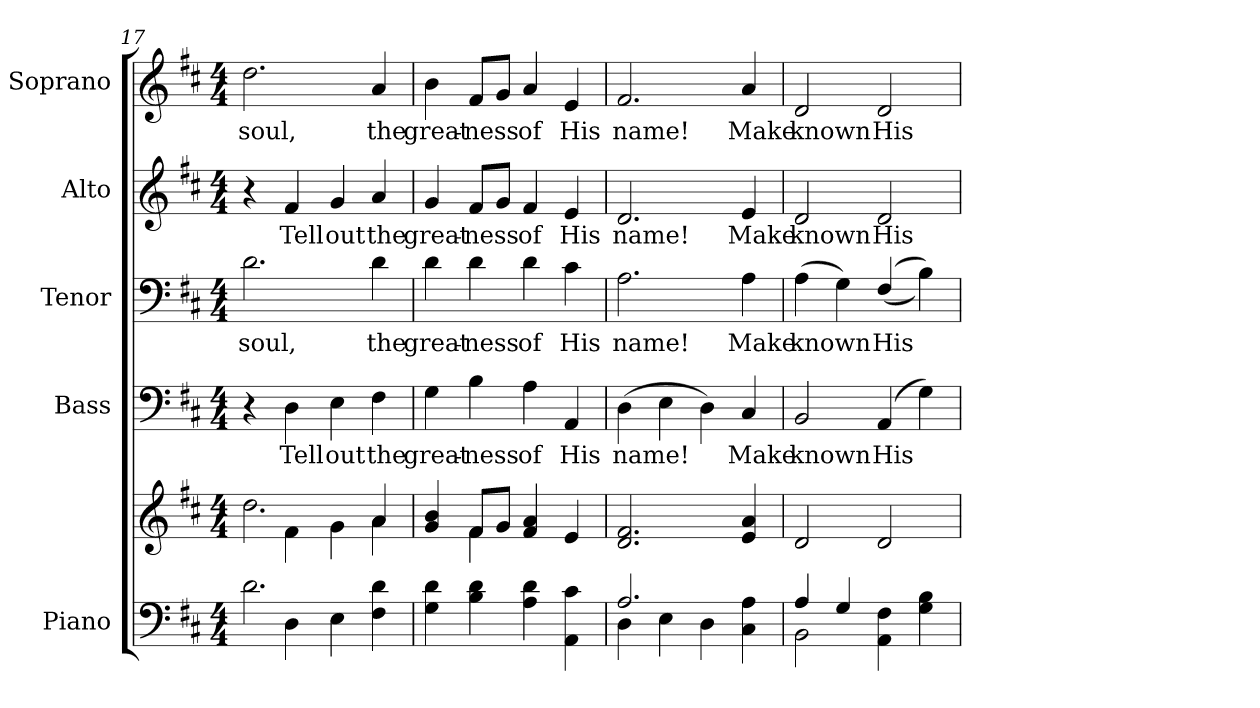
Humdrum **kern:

**kern	**kern	**kern	**text	**kern	**text	**kern	**text	**kern	**text
*part5	*part5	*part4	*part4	*part3	*part3	*part2	*part2	*part1	*part1
*staff6	*staff5	*staff4	*staff4	*staff3	*staff3	*staff2	*staff2	*staff1	*staff1
*I"Piano	*	*I"Bass	*	*I"Tenor	*	*I"Alto	*	*I"Soprano	*
*I'Pno.	*	*I'B.	*	*I'T.	*	*I'A.	*	*I'S.	*
!!LO:PB:g=z
*clefF4	*clefG2	*clefF4	*	*clefF4	*	*clefG2	*	*clefG2	*
*k[f#c#]	*k[f#c#]	*k[f#c#]	*	*k[f#c#]	*	*k[f#c#]	*	*k[f#c#]	*
*D:	*D:	*D:	*	*D:	*	*D:	*	*D:	*
*M4/4	*M4/4	*M4/4	*	*M4/4	*	*M4/4	*	*M4/4	*
=17	=17	=17	=17	=17	=17	=17	=17	=17	=17
*^	*^	*	*	*	*	*	*	*	*
!	!	!	!	!	!	!	!LO:LY:b:color=#000000	!	!	!	!
!	!	!	!	!	!	!	!	!	!	!	!LO:LY:b:color=#000000
2.di\	4ryy	2.ddi\	4ryy	4r	.	2.di\	soul,	4r	.	2.ddi\	soul,
!	!	!	!	!	!LO:LY:b:color=#000000	!	!	!	!	!	!
!	!	!	!	!	!	!	!	!	!LO:LY:b:color=#000000	!	!
.	4Di\	.	4f#i\	4Di\	Tell	.	.	4f#i/	Tell	.	.
!	!	!	!	!	!LO:LY:b:color=#000000	!	!	!	!	!	!
!	!	!	!	!	!	!	!	!	!LO:LY:b:color=#000000	!	!
.	4Ei\	.	4gi\	4Ei\	out	.	.	4gi/	out	.	.
!	!	!	!	!	!LO:LY:b:color=#000000	!	!	!	!	!	!
!	!	!	!	!	!	!	!LO:LY:b:color=#000000	!	!	!	!
!	!	!	!	!	!	!	!	!	!LO:LY:b:color=#000000	!	!
!	!	!	!	!	!	!	!	!	!	!	!LO:LY:b:color=#000000
4F#i\ 4di	4ryy	4ai/	4ai\	4F#i\	the	4di\	the	4ai/	the	4ai/	the
*v	*v	*	*	*	*	*	*	*	*	*	*
=18	=18	=18	=18	=18	=18	=18	=18	=18	=18	=18
*^	*	*	*	*	*	*	*	*	*	*
!	!	!	!	!	!LO:LY:b:color=#000000	!	!	!	!	!	!
*v	*v	*	*	*	*	*	*	*	*	*	*
*^	*	*	*	*	*	*	*	*	*	*
!	!	!	!	!	!	!	!LO:LY:b:color=#000000	!	!	!	!
*v	*v	*	*	*	*	*	*	*	*	*	*
*^	*	*	*	*	*	*	*	*	*	*
!	!	!	!	!	!	!	!	!	!LO:LY:b:color=#000000	!	!
*v	*v	*	*	*	*	*	*	*	*	*	*
*^	*	*	*	*	*	*	*	*	*	*
!	!	!	!	!	!	!	!	!	!	!	!LO:LY:b:color=#000000
*v	*v	*	*	*	*	*	*	*	*	*	*
4Gi\ 4di	4gi/ 4bi	4ryy	4Gi\	great-	4di\	great-	4gi/	great-	4bi\	great-
!	!	!	!	!LO:LY:b:color=#000000	!	!	!	!	!	!
!	!	!	!	!	!	!LO:LY:b:color=#000000	!	!	!	!
!	!	!	!	!	!	!	!	!LO:LY:b:color=#000000	!	!
!	!	!	!	!	!	!	!	!	!	!LO:LY:b:color=#000000
4Bi\ 4di	8f#i/L	4f#i\	4Bi\	-ness	4di\	-ness	8f#i/L	-ness	8f#i/L	-ness
.	8gi/J	.	.	.	.	.	8gi/J	.	8gi/J	.
!	!	!	!	!LO:LY:b:color=#000000	!	!	!	!	!	!
!	!	!	!	!	!	!LO:LY:b:color=#000000	!	!	!	!
!	!	!	!	!	!	!	!	!LO:LY:b:color=#000000	!	!
!	!	!	!	!	!	!	!	!	!	!LO:LY:b:color=#000000
4Ai\ 4di	4f#i/ 4ai	2ryy	4Ai\	of	4di\	of	4f#i/	of	4ai/	of
!	!	!	!	!LO:LY:b:color=#000000	!	!	!	!	!	!
!	!	!	!	!	!	!LO:LY:b:color=#000000	!	!	!	!
!	!	!	!	!	!	!	!	!LO:LY:b:color=#000000	!	!
!	!	!	!	!	!	!	!	!	!	!LO:LY:b:color=#000000
4AAi\ 4c#i	4ei/	.	4AAi/	His	4c#i\	His	4ei/	His	4ei/	His
*	*v	*v	*	*	*	*	*	*	*	*
=19	=19	=19	=19	=19	=19	=19	=19	=19	=19
*^	*	*	*	*	*	*	*	*	*
!	!	!	!	!LO:LY:b:color=#000000	!	!	!	!	!	!
!	!	!	!	!	!	!LO:LY:b:color=#000000	!	!	!	!
!	!	!	!	!	!	!	!	!LO:LY:b:color=#000000	!	!
!	!	!	!	!	!	!	!	!	!	!LO:LY:b:color=#000000
2.Ai/	4Di\	2.di/ 2.f#i	(4Di\	name!	2.Ai\	name!	2.di/	name!	2.f#i/	name!
.	4Ei\	.	4Ei\	.	.	.	.	.	.	.
.	4Di\	.	4Di\)	.	.	.	.	.	.	.
!	!	!	!	!LO:LY:b:color=#000000	!	!	!	!	!	!
!	!	!	!	!	!	!LO:LY:b:color=#000000	!	!	!	!
!	!	!	!	!	!	!	!	!LO:LY:b:color=#000000	!	!
!	!	!	!	!	!	!	!	!	!	!LO:LY:b:color=#000000
4C#i\ 4Ai	4ryy	4ei/ 4ai	4C#i/	Make	4Ai\	Make	4ei/	Make	4ai/	Make
=20	=20	=20	=20	=20	=20	=20	=20	=20	=20	=20
!	!	!	!	!LO:LY:b:color=#000000	!	!	!	!	!	!
!	!	!	!	!	!	!LO:LY:b:color=#000000	!	!	!	!
!	!	!	!	!	!	!	!	!LO:LY:b:color=#000000	!	!
!	!	!	!	!	!	!	!	!	!	!LO:LY:b:color=#000000
4Ai/	2BBi\	2di/	2BBi/	known	(4Ai\	known	2di/	known	2di/	known
4Gi/	.	.	.	.	4Gi\)	.	.	.	.	.
!	!	!	!	!LO:LY:b:color=#000000	!	!	!	!	!	!
!	!	!	!	!	!	!LO:LY:b:color=#000000	!	!	!	!
!	!	!	!	!	!	!	!	!LO:LY:b:color=#000000	!	!
!	!	!	!	!	!	!	!	!	!	!LO:LY:b:color=#000000
4AAi\ 4F#i	2ryy	2di/	(4AAi/	His	((4F#i/	His	2di/	His	2di/	His
4Gi\ 4Bi	.	.	4Gi\)	.	4Bi\))	.	.	.	.	.
*v	*v	*	*	*	*	*	*	*	*	*
=	=	=	=	=	=	=	=	=	=
*-	*-	*-	*-	*-	*-	*-	*-	*-	*-
